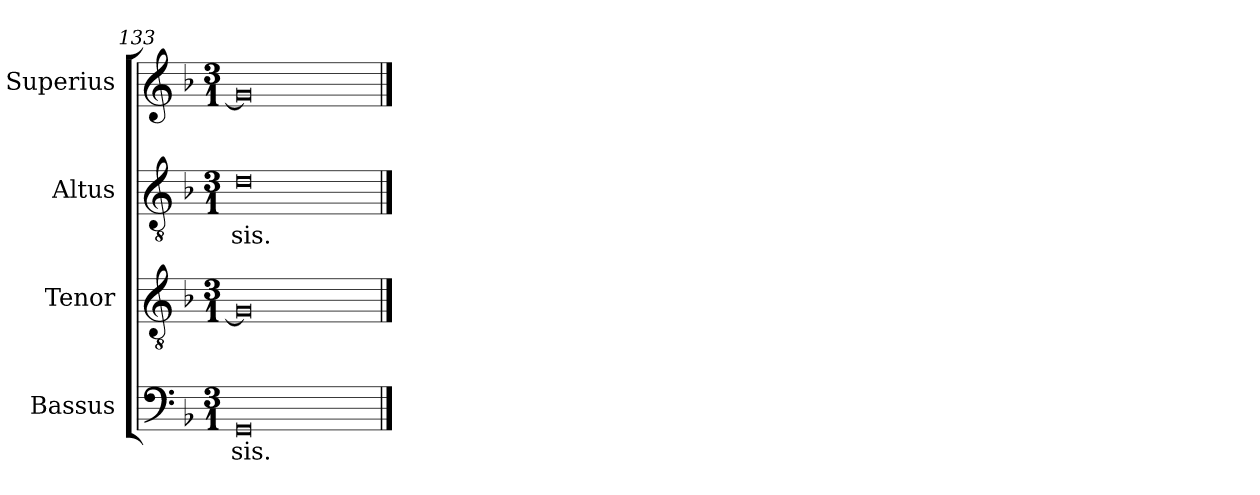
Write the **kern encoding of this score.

**kern	**text	**kern	**kern	**text	**kern
*part4	*part4	*part3	*part2	*part2	*part1
*staff4	*staff4	*staff3	*staff2	*staff2	*staff1
*I"Bassus	*	*I"Tenor	*I"Altus	*	*I"Superius
*I'B	*	*I'T	*I'A	*	*I'S
*clefF4	*	*clefGv2	*clefGv2	*	*clefG2
*k[b-]	*	*k[b-]	*k[b-]	*	*k[b-]
*M3/1	*	*M3/1	*M3/1	*	*M3/1
=133	=133	=133	=133	=133	=133
0GG	-sis.	0G]	0d	-sis.	0g]
==	==	==	==	==	==
*-	*-	*-	*-	*-	*-
